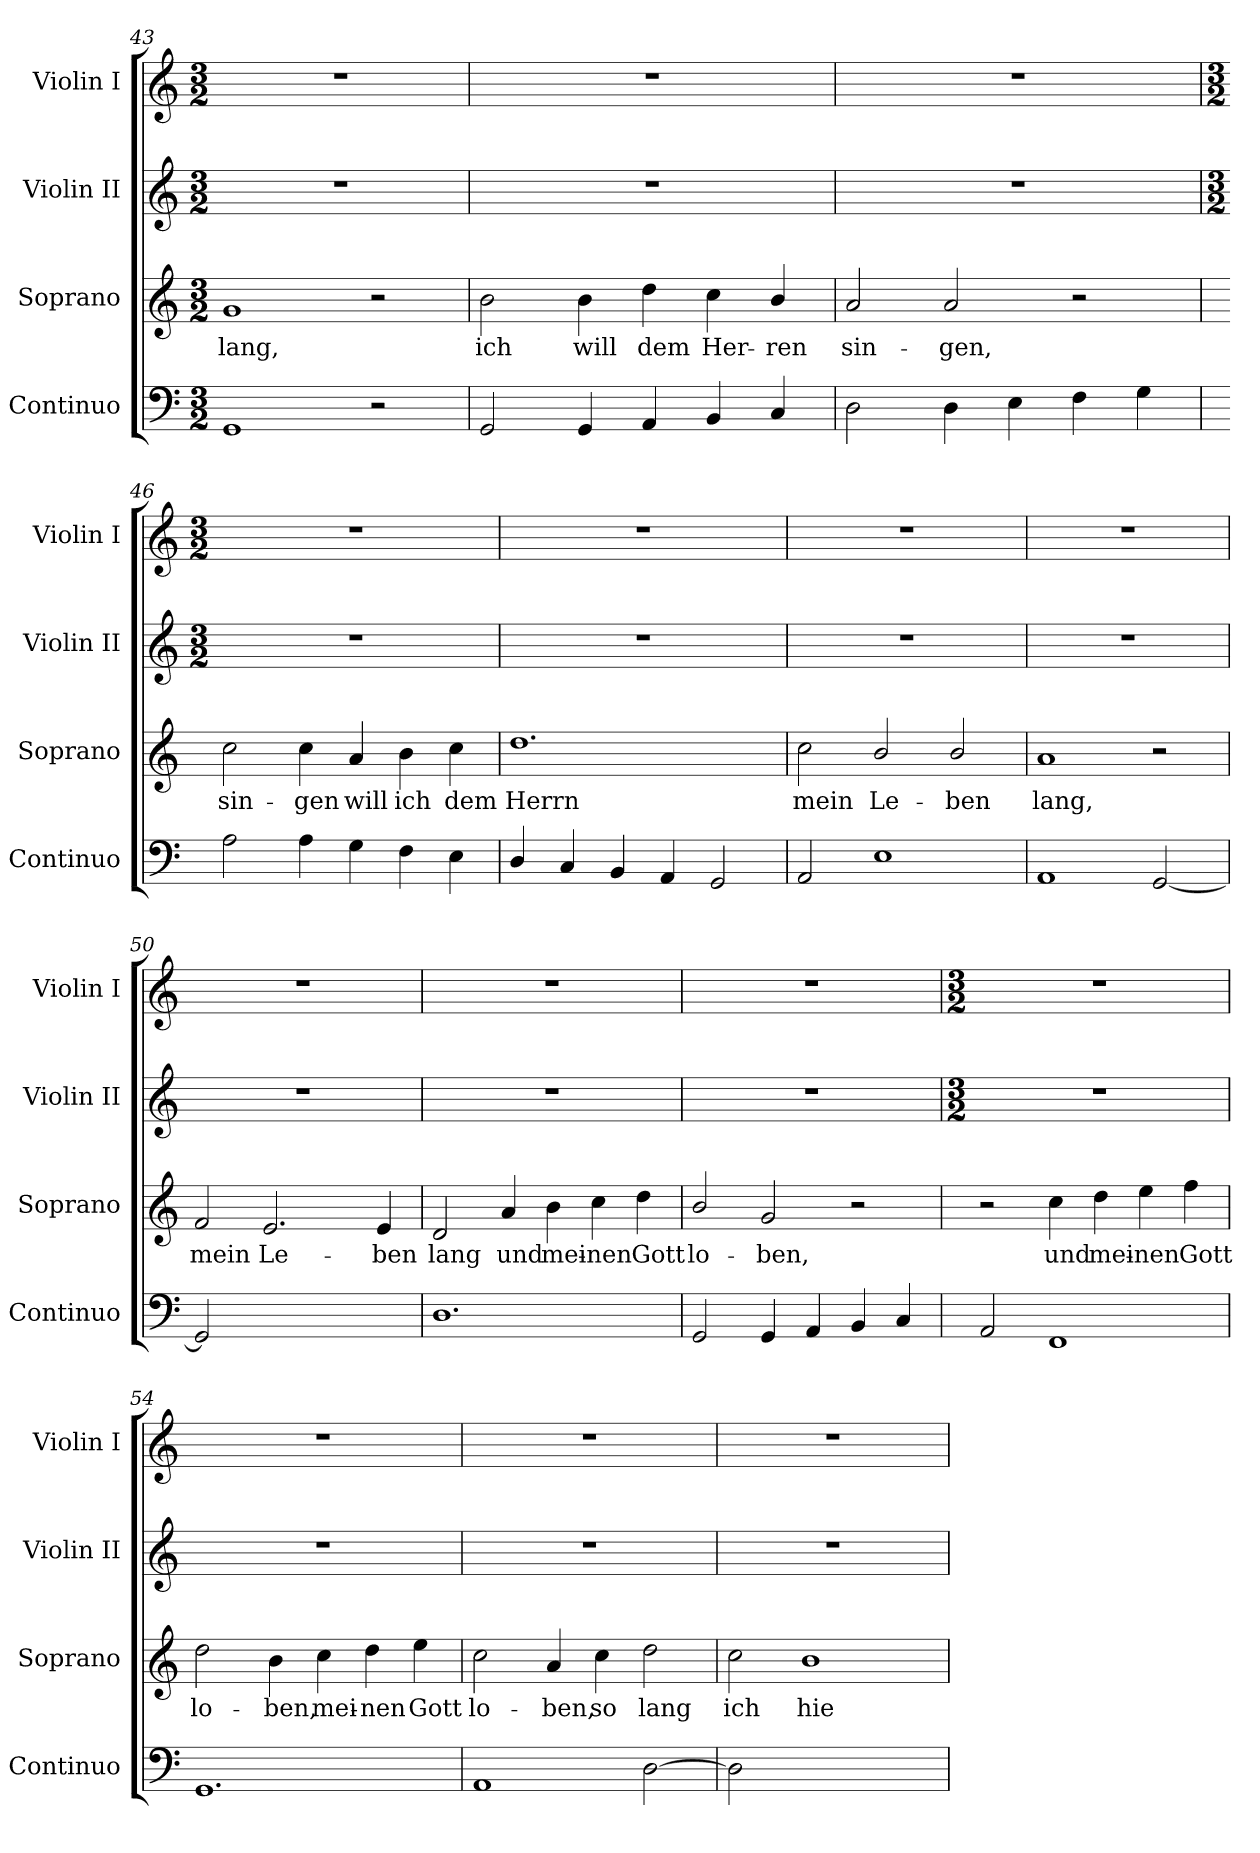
**kern	**text	**kern	**text	**kern	**kern
*part4	*part4	*part3	*part3	*part2	*part1
*staff4	*staff4	*staff3	*staff3	*staff2	*staff1
*I"Continuo	*	*I"Soprano	*	*I"Violin II	*I"Violin I
*I'Continuo	*	*I'Soprano	*	*I'Violin II	*I'Violin I
*clefF4	*	*clefG2	*	*clefG2	*clefG2
*k[]	*	*k[]	*	*k[]	*k[]
*C:	*	*C:	*	*C:	*C:
*M3/2	*	*M3/2	*	*M3/2	*M3/2
=43	=43	=43	=43	=43	=43
!	!	!	!LO:LY:b	!	!
1GG	.	1g	lang,	1.r	1.r
2r	.	2r	.	.	.
=44	=44	=44	=44	=44	=44
!	!	!	!LO:LY:b	!	!
2GG	.	2b	ich	1.r	1.r
!	!	!	!LO:LY:b	!	!
4GG	.	4b	will	.	.
!	!	!	!LO:LY:b	!	!
4AA	.	4dd	dem	.	.
!	!	!	!LO:LY:b	!	!
4BB	.	4cc	Her-	.	.
!	!	!	!LO:LY:b	!	!
4C	.	4b/	-ren	.	.
=45	=45	=45	=45	=45	=45
!	!	!	!LO:LY:b	!	!
2D	.	2a	sin-	1.r	1.r
!	!	!	!LO:LY:b	!	!
4D	.	2a	-gen,	.	.
4E	.	.	.	.	.
4F	.	2r	.	.	.
4G	.	.	.	.	.
!!LO:LB:g=z
=46	=46	=46	=46	=46	=46
*	*	*	*	*M3/2	*M3/2
!	!	!	!LO:LY:b	!	!
2A	.	2cc	sin-	1.r	1.r
!	!	!	!LO:LY:b	!	!
4A	.	4cc	-gen	.	.
!	!	!	!LO:LY:b	!	!
4G	.	4a	will	.	.
!	!	!	!LO:LY:b	!	!
4F	.	4b	ich	.	.
!	!	!	!LO:LY:b	!	!
4E	.	4cc	dem	.	.
=47	=47	=47	=47	=47	=47
!	!	!	!LO:LY:b	!	!
4D/	.	1.dd	Herrn	1.r	1.r
4C	.	.	.	.	.
4BB	.	.	.	.	.
4AA	.	.	.	.	.
2GG	.	.	.	.	.
=48	=48	=48	=48	=48	=48
!	!	!	!LO:LY:b	!	!
2AA	.	2cc	mein	1.r	1.r
!	!	!	!LO:LY:b	!	!
1E	.	2b/	Le-	.	.
!	!	!	!LO:LY:b	!	!
.	.	2b/	-ben	.	.
=49	=49	=49	=49	=49	=49
!	!	!	!LO:LY:b	!	!
1AA	.	1a	lang,	1.r	1.r
[2GG	.	2r	.	.	.
=50	=50	=50	=50	=50	=50
!	!	!	!LO:LY:b	!	!
2GG]	.	2f	mein	1.r	1.r
!	!LO:LY:b	!	!LO:LY:b	!	!
[2AAyy	4	2.e	Le-	.	.
2AAyy]	.	.	.	.	.
!	!	!	!LO:LY:b	!	!
.	.	4e	-ben	.	.
=51	=51	=51	=51	=51	=51
!	!	!	!LO:LY:b	!	!
1.D	.	2d	lang	1.r	1.r
!	!	!	!LO:LY:b	!	!
.	.	4a	und	.	.
!	!	!	!LO:LY:b	!	!
.	.	4b	mei-	.	.
!	!	!	!LO:LY:b	!	!
.	.	4cc	-nen	.	.
!	!	!	!LO:LY:b	!	!
.	.	4dd	Gott	.	.
=52	=52	=52	=52	=52	=52
!	!	!	!LO:LY:b	!	!
2GG	.	2b/	lo-	1.r	1.r
!	!	!	!LO:LY:b	!	!
4GG	.	2g	-ben,	.	.
4AA	.	.	.	.	.
4BB	.	2r	.	.	.
4C	.	.	.	.	.
!!LO:LB:g=z
=53	=53	=53	=53	=53	=53
*	*	*	*	*M3/2	*M3/2
2AA	.	2r	.	1.r	1.r
!	!	!	!LO:LY:b	!	!
1FF	.	4cc	und	.	.
!	!	!	!LO:LY:b	!	!
.	.	4dd	mei-	.	.
!	!	!	!LO:LY:b	!	!
.	.	4ee	-nen	.	.
!	!	!	!LO:LY:b	!	!
.	.	4ff	Gott	.	.
=54	=54	=54	=54	=54	=54
!	!	!	!LO:LY:b	!	!
1.GG	.	2dd	lo-	1.r	1.r
!	!	!	!LO:LY:b	!	!
.	.	4b	-ben,	.	.
!	!	!	!LO:LY:b	!	!
.	.	4cc	mei-	.	.
!	!	!	!LO:LY:b	!	!
.	.	4dd	-nen	.	.
!	!	!	!LO:LY:b	!	!
.	.	4ee	Gott	.	.
=55	=55	=55	=55	=55	=55
!	!	!	!LO:LY:b	!	!
1AA	.	2cc	lo-	1.r	1.r
!	!	!	!LO:LY:b	!	!
.	.	4a	-ben,	.	.
!	!	!	!LO:LY:b	!	!
.	.	4cc	so	.	.
!	!	!	!LO:LY:b	!	!
[2D	.	2dd	lang	.	.
=56	=56	=56	=56	=56	=56
!	!	!	!LO:LY:b	!	!
2D]	.	2cc	ich	1.r	1.r
!	!LO:LY:b	!	!LO:LY:b	!	!
[2Eyy	4	1b	hie	.	.
2Eyy]	.	.	.	.	.
=	=	=	=	=	=
*-	*-	*-	*-	*-	*-
